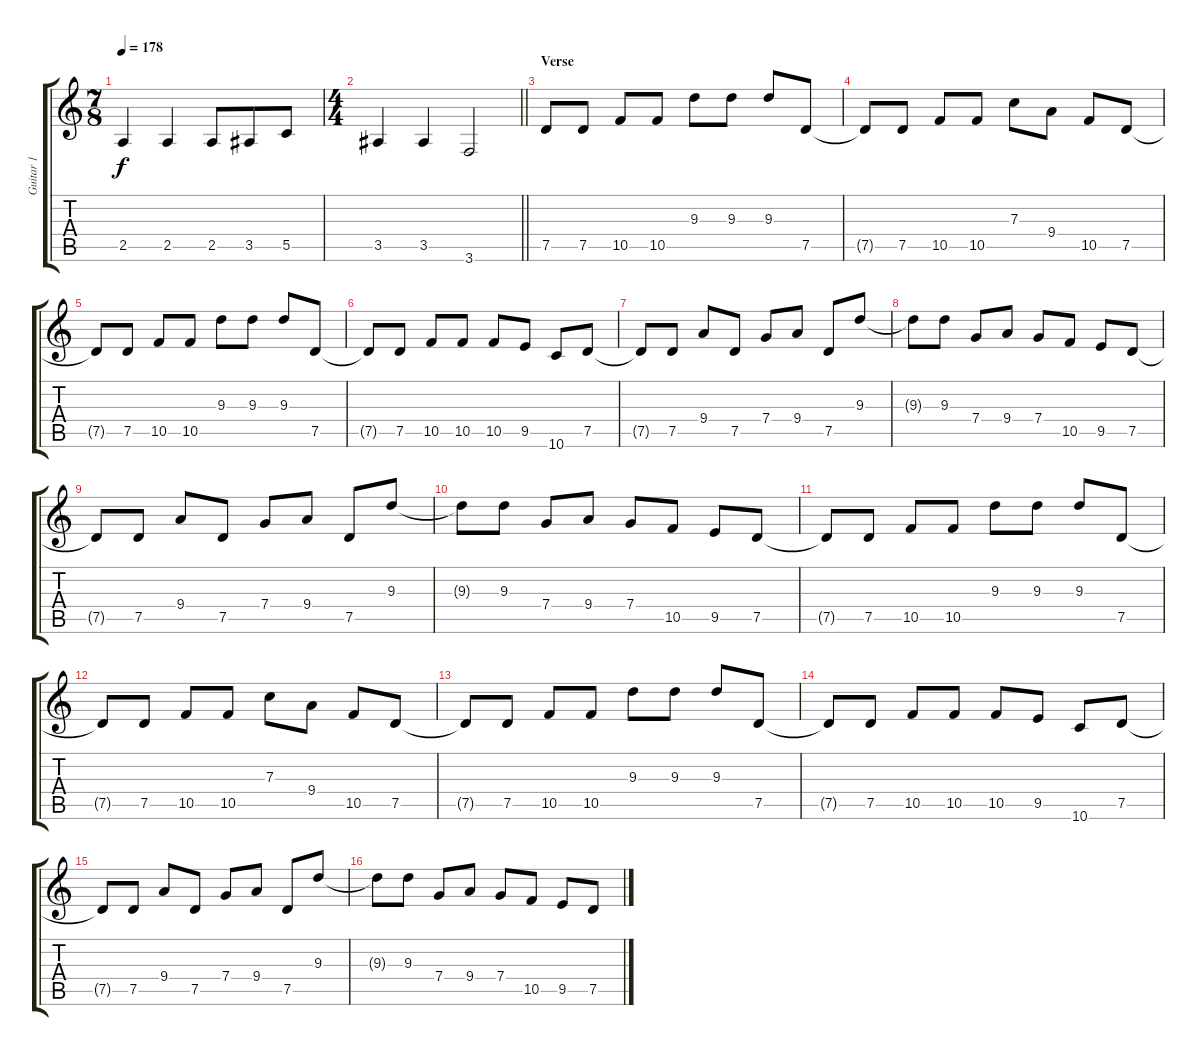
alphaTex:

\track ("Guitar 1" "Guitar 1") {instrument distortionguitar}
\staff {score tabs}
\tuning (D4 A3 F3 C3 G2 D2) {hide}
\ts (7 8)
\tempo 178
\clef g2
\ks c
2.5.4{dy f} 2.5.4 2.5.8 3.5.8 5.5.8 |
\ts (4 4)
\barLineRight lightlight
3.5.4 3.5.4 3.6.2 |
\section ("" "Verse")
7.5.8 7.5.8 10.5.8 10.5.8 9.3.8 9.3.8 9.3.8 7.5.8 |
7.5{t}.8 7.5.8 10.5.8 10.5.8 7.3.8 9.4.8 10.5.8 7.5.8 |
7.5{t}.8 7.5.8 10.5.8 10.5.8 9.3.8 9.3.8 9.3.8 7.5.8 |
7.5{t}.8 7.5.8 10.5.8 10.5.8 10.5.8 9.5.8 10.6.8 7.5.8 |
7.5{t}.8 7.5.8 9.4.8 7.5.8 7.4.8 9.4.8 7.5.8 9.3.8 |
9.3{t}.8 9.3.8 7.4.8 9.4.8 7.4.8 10.5.8 9.5.8 7.5.8 |
7.5{t}.8 7.5.8 9.4.8 7.5.8 7.4.8 9.4.8 7.5.8 9.3.8 |
9.3{t}.8 9.3.8 7.4.8 9.4.8 7.4.8 10.5.8 9.5.8 7.5.8 |
7.5{t}.8 7.5.8 10.5.8 10.5.8 9.3.8 9.3.8 9.3.8 7.5.8 |
7.5{t}.8 7.5.8 10.5.8 10.5.8 7.3.8 9.4.8 10.5.8 7.5.8 |
7.5{t}.8 7.5.8 10.5.8 10.5.8 9.3.8 9.3.8 9.3.8 7.5.8 |
7.5{t}.8 7.5.8 10.5.8 10.5.8 10.5.8 9.5.8 10.6.8 7.5.8 |
7.5{t}.8 7.5.8 9.4.8 7.5.8 7.4.8 9.4.8 7.5.8 9.3.8 |
9.3{t}.8 9.3.8 7.4.8 9.4.8 7.4.8 10.5.8 9.5.8 7.5.8
